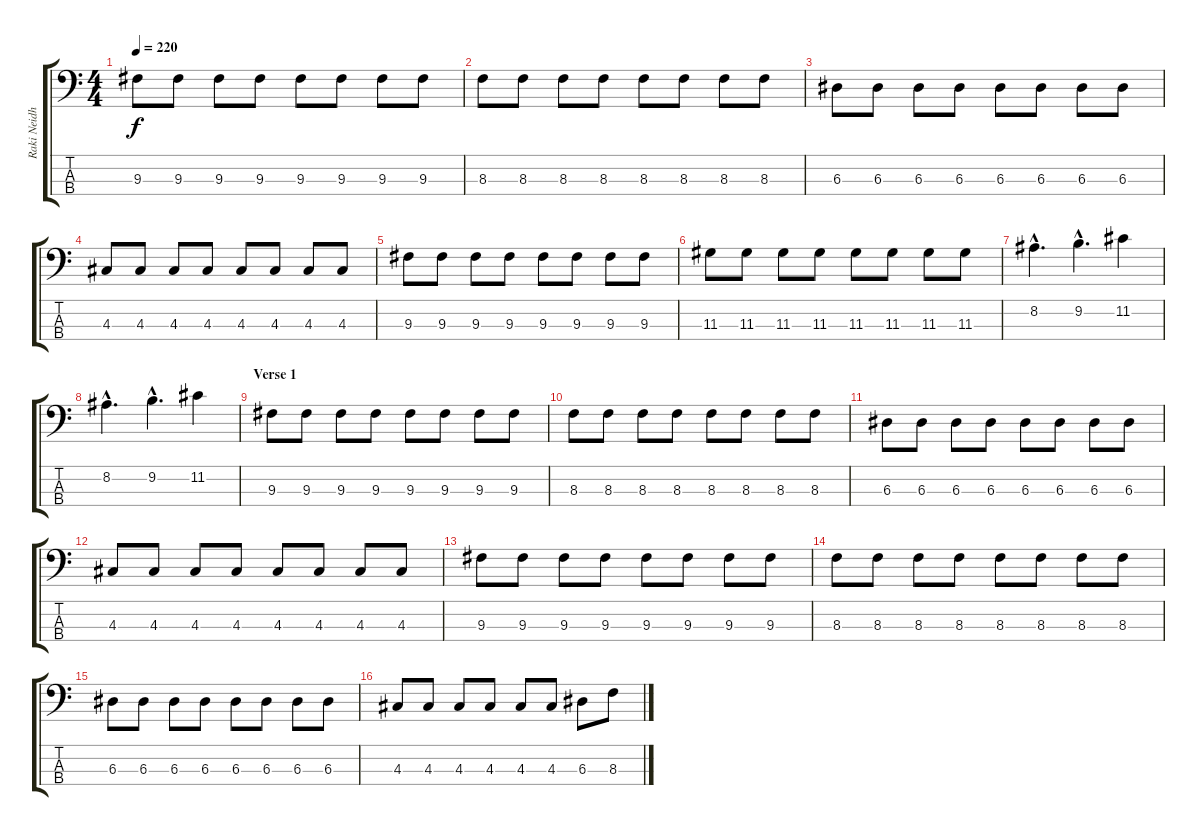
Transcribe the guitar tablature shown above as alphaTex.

\track ("Raki Neidhardt" "Raki Neidh") {instrument electricbasspick}
\staff {score tabs}
\tuning (G2 D2 A1 E1) {hide}
\ts (4 4)
\tempo 220
\clef f4
\ks c
9.3.8{dy f} 9.3.8 9.3.8 9.3.8 9.3.8 9.3.8 9.3.8 9.3.8 |
8.3.8 8.3.8 8.3.8 8.3.8 8.3.8 8.3.8 8.3.8 8.3.8 |
6.3.8 6.3.8 6.3.8 6.3.8 6.3.8 6.3.8 6.3.8 6.3.8 |
4.3.8 4.3.8 4.3.8 4.3.8 4.3.8 4.3.8 4.3.8 4.3.8 |
9.3.8 9.3.8 9.3.8 9.3.8 9.3.8 9.3.8 9.3.8 9.3.8 |
11.3.8 11.3.8 11.3.8 11.3.8 11.3.8 11.3.8 11.3.8 11.3.8 |
8.2{hac}.4{d} 9.2{hac}.4{d} 11.2.4 |
8.2{hac}.4{d} 9.2{hac}.4{d} 11.2.4 |
\section ("" "Verse 1")
9.3.8 9.3.8 9.3.8 9.3.8 9.3.8 9.3.8 9.3.8 9.3.8 |
8.3.8 8.3.8 8.3.8 8.3.8 8.3.8 8.3.8 8.3.8 8.3.8 |
6.3.8 6.3.8 6.3.8 6.3.8 6.3.8 6.3.8 6.3.8 6.3.8 |
4.3.8 4.3.8 4.3.8 4.3.8 4.3.8 4.3.8 4.3.8 4.3.8 |
9.3.8 9.3.8 9.3.8 9.3.8 9.3.8 9.3.8 9.3.8 9.3.8 |
8.3.8 8.3.8 8.3.8 8.3.8 8.3.8 8.3.8 8.3.8 8.3.8 |
6.3.8 6.3.8 6.3.8 6.3.8 6.3.8 6.3.8 6.3.8 6.3.8 |
4.3.8 4.3.8 4.3.8 4.3.8 4.3.8 4.3.8 6.3.8 8.3.8
